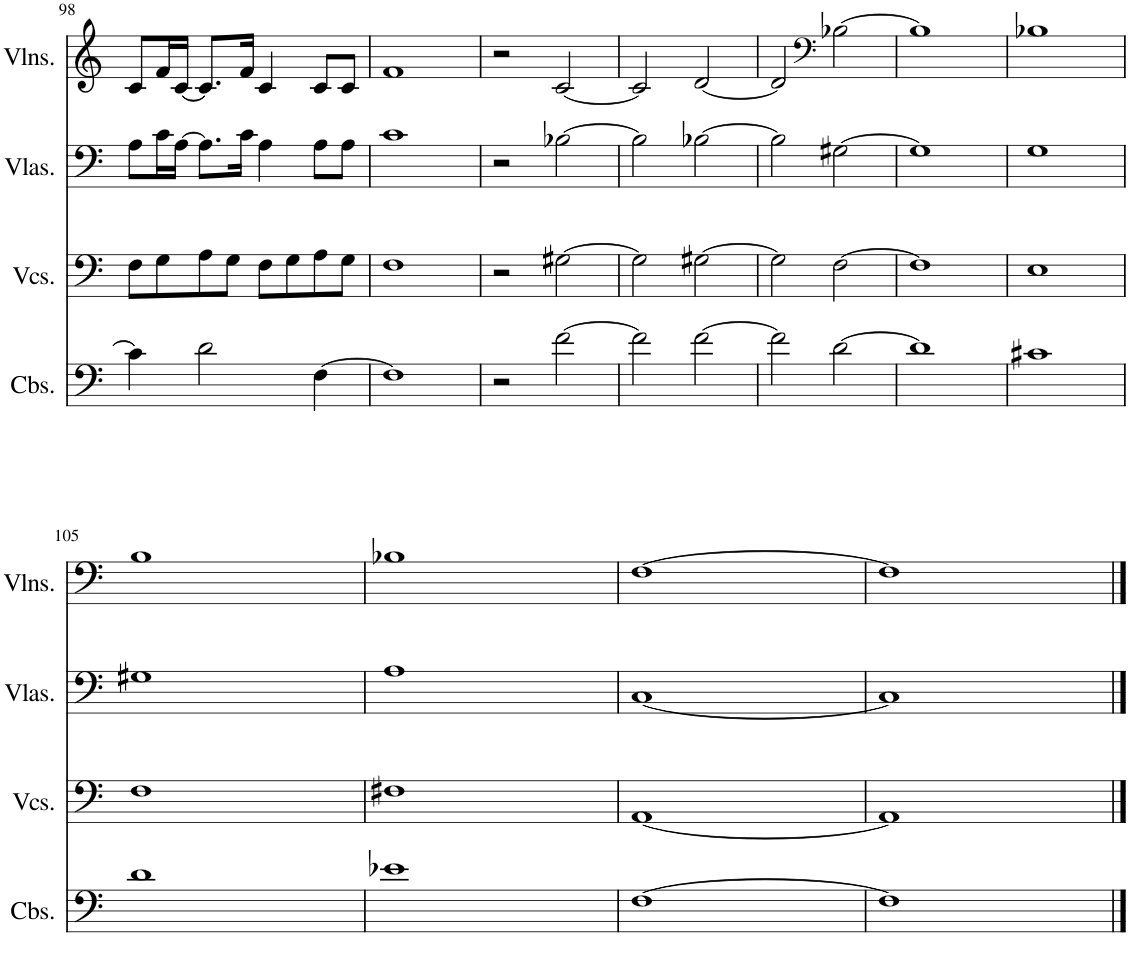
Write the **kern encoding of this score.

**kern	**kern	**kern	**kern
*part4	*part3	*part2	*part1
*staff4	*staff3	*staff2	*staff1
*I"Contrabasses	*I"Violoncellos	*I"Violas	*I"Violins
*I'Cbs.	*I'Vcs.	*I'Vlas.	*I'Vlns.
!!LO:PB:g=z
*clefF4	*clefF4	*clefF4	*clefG2
*Trd7c12	*	*	*
*k[]	*k[]	*k[]	*k[]
*M4/4	*M4/4	*M4/4	*M4/4
=98	=98	=98	=98
4c\]	8F\L	8A\L	8c/L
.	8G\	16c\L	16f/L
.	.	[16A\JJ	[16c/JJ
2d\	8A\	8.A\L]	8.c/L]
.	8G\J	.	.
.	.	16c\Jk	16f/Jk
.	8F\L	4A\	4c/
.	8G\	.	.
[4F\	8A\	8A\L	8c/L
.	8G\J	8A\J	8c/J
=99	=99	=99	=99
1F]	1F	1c	1f
=100	=100	=100	=100
2r	2r	2r	2r
[2f\	[2G#X\	[2B-X\	[2c/
=101	=101	=101	=101
2f\]	2G#\]	2B-\]	2c/]
[2f\	[2G#X\	[2B-X\	[2d/
=102	=102	=102	=102
2f\]	2G#\]	2B-\]	2d/]
*	*	*	*clefF4
[2d\	[2F\	[2G#X\	[2B-X\
=103	=103	=103	=103
1d]	1F]	1G#]	1B-]
=104	=104	=104	=104
1c#X	1E	1G	1B-X
!!LO:LB:g=z
=105	=105	=105	=105
1d	1F	1G#X	1B
=106	=106	=106	=106
1e-X	1F#X	1A	1B-X
=107	=107	=107	=107
[1F	[1AA	[1C	[1F
=108	=108	=108	=108
1F]	1AA]	1C]	1F]
==	==	==	==
*-	*-	*-	*-
